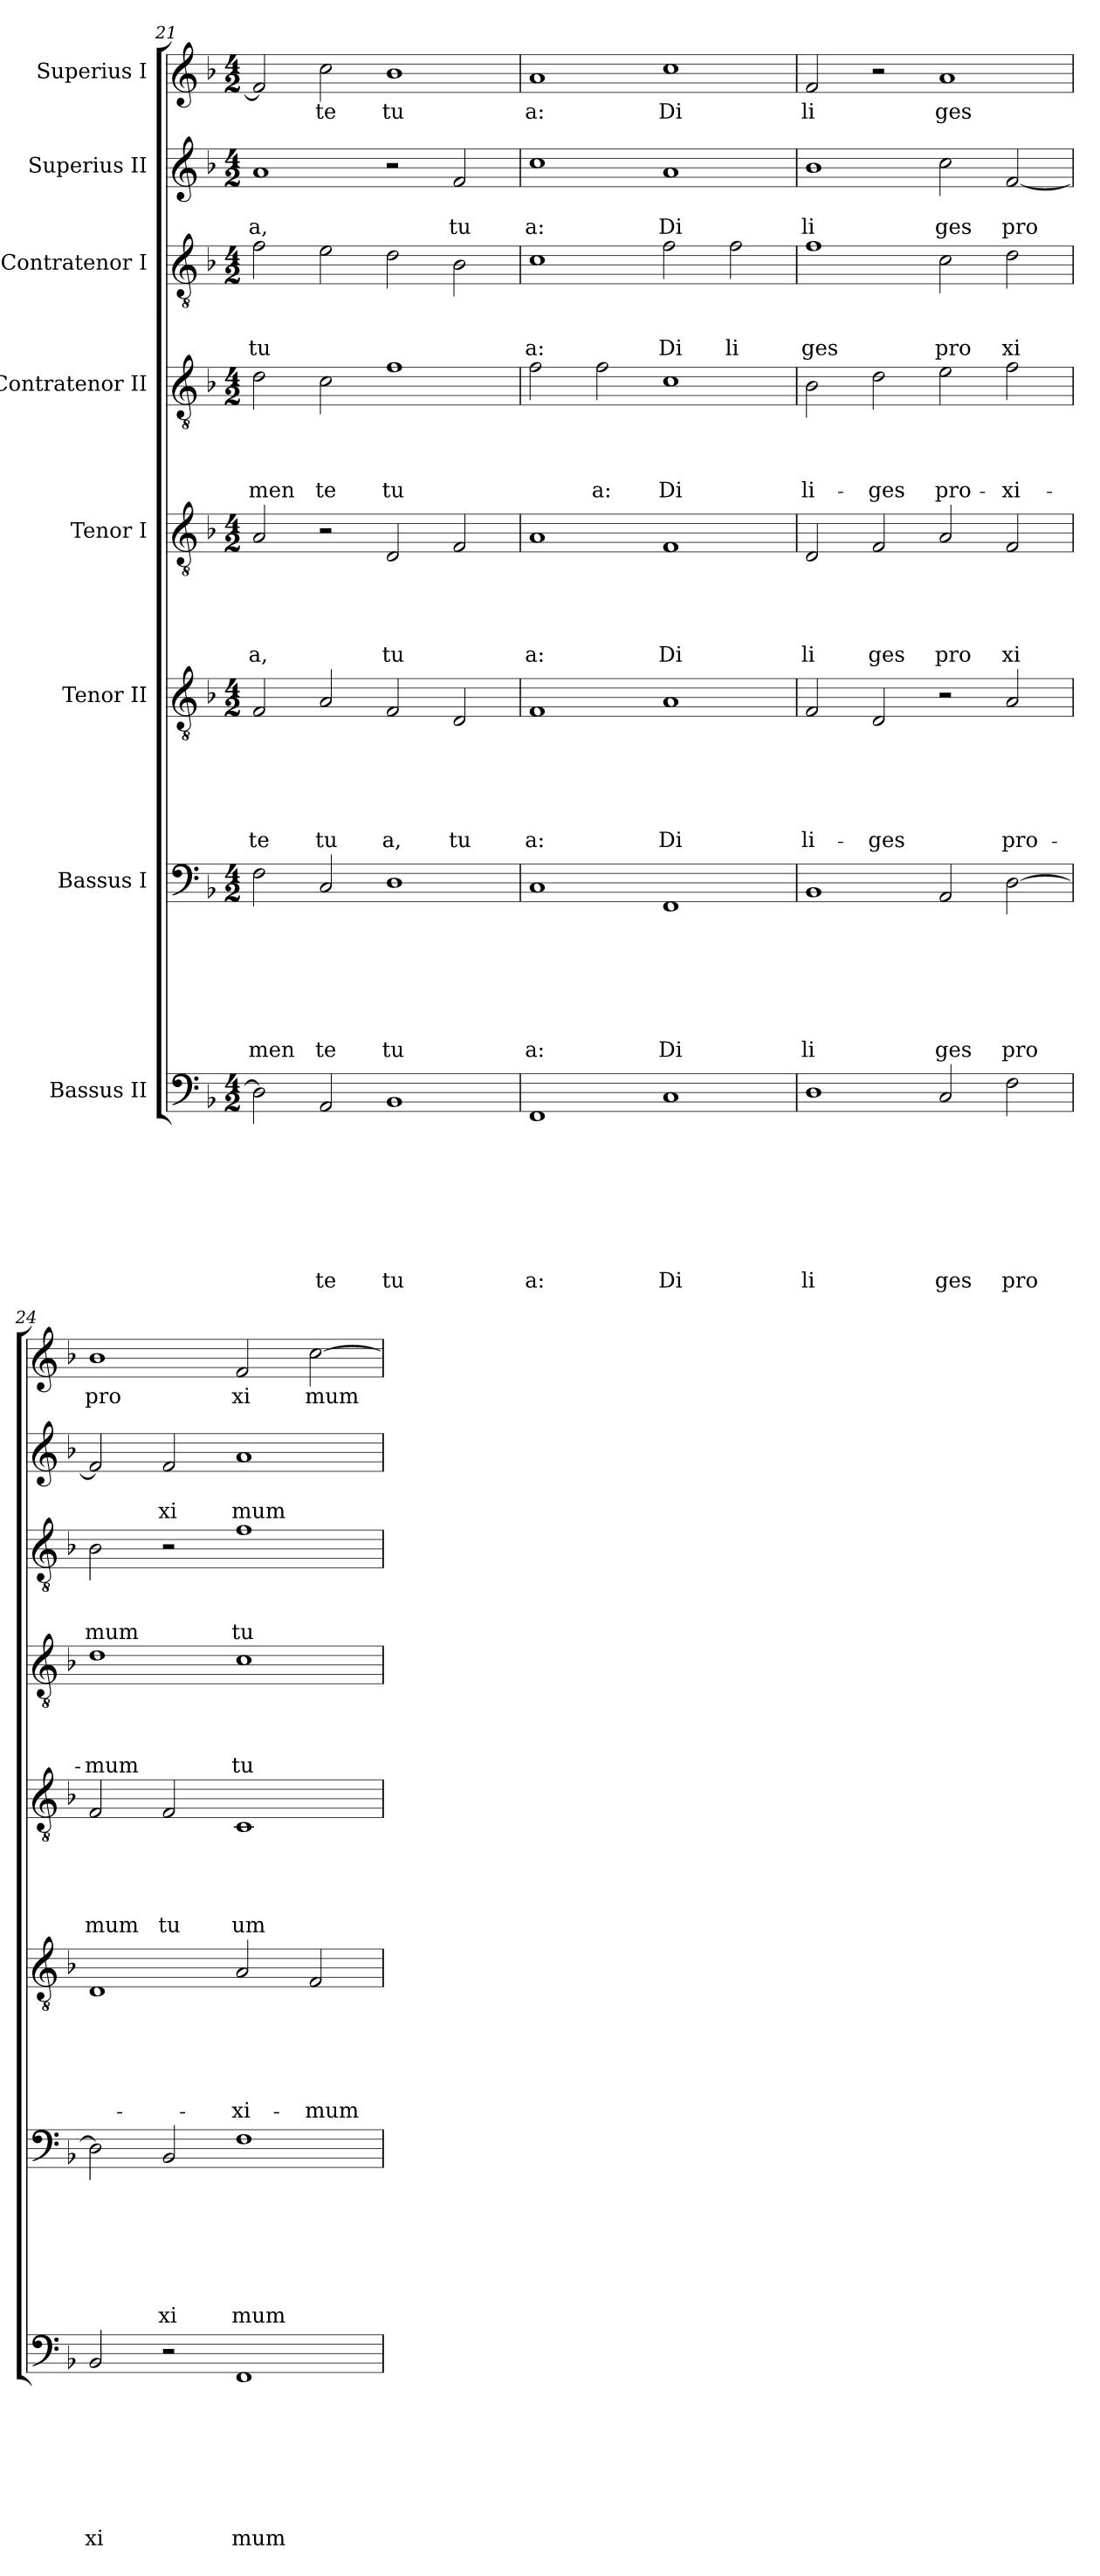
**kern	**text	**text	**text	**text	**text	**text	**text	**text	**kern	**text	**text	**text	**text	**text	**text	**text	**kern	**text	**text	**text	**text	**text	**text	**kern	**text	**text	**text	**text	**text	**kern	**text	**text	**text	**text	**kern	**text	**text	**text	**kern	**text	**text	**kern	**text
*part8	*part8	*part8	*part8	*part8	*part8	*part8	*part8	*part8	*part7	*part7	*part7	*part7	*part7	*part7	*part7	*part7	*part6	*part6	*part6	*part6	*part6	*part6	*part6	*part5	*part5	*part5	*part5	*part5	*part5	*part4	*part4	*part4	*part4	*part4	*part3	*part3	*part3	*part3	*part2	*part2	*part2	*part1	*part1
*staff8	*staff8	*staff8	*staff8	*staff8	*staff8	*staff8	*staff8	*staff8	*staff7	*staff7	*staff7	*staff7	*staff7	*staff7	*staff7	*staff7	*staff6	*staff6	*staff6	*staff6	*staff6	*staff6	*staff6	*staff5	*staff5	*staff5	*staff5	*staff5	*staff5	*staff4	*staff4	*staff4	*staff4	*staff4	*staff3	*staff3	*staff3	*staff3	*staff2	*staff2	*staff2	*staff1	*staff1
*I"Bassus II	*	*	*	*	*	*	*	*	*I"Bassus I	*	*	*	*	*	*	*	*I"Tenor II	*	*	*	*	*	*	*I"Tenor I	*	*	*	*	*	*I"Contratenor II	*	*	*	*	*I"Contratenor I	*	*	*	*I"Superius II	*	*	*I"Superius I	*
*clefF4	*	*	*	*	*	*	*	*	*clefF4	*	*	*	*	*	*	*	*clefGv2	*	*	*	*	*	*	*clefGv2	*	*	*	*	*	*clefGv2	*	*	*	*	*clefGv2	*	*	*	*clefG2	*	*	*clefG2	*
*k[b-]	*	*	*	*	*	*	*	*	*k[b-]	*	*	*	*	*	*	*	*k[b-]	*	*	*	*	*	*	*k[b-]	*	*	*	*	*	*k[b-]	*	*	*	*	*k[b-]	*	*	*	*k[b-]	*	*	*k[b-]	*
*F:	*	*	*	*	*	*	*	*	*F:	*	*	*	*	*	*	*	*F:	*	*	*	*	*	*	*F:	*	*	*	*	*	*F:	*	*	*	*	*F:	*	*	*	*F:	*	*	*F:	*
*M4/2	*	*	*	*	*	*	*	*	*M4/2	*	*	*	*	*	*	*	*M4/2	*	*	*	*	*	*	*M4/2	*	*	*	*	*	*M4/2	*	*	*	*	*M4/2	*	*	*	*M4/2	*	*	*M4/2	*
=21	=21	=21	=21	=21	=21	=21	=21	=21	=21	=21	=21	=21	=21	=21	=21	=21	=21	=21	=21	=21	=21	=21	=21	=21	=21	=21	=21	=21	=21	=21	=21	=21	=21	=21	=21	=21	=21	=21	=21	=21	=21	=21	=21
!	!	!	!	!	!	!	!	!	!	!	!	!	!	!	!	!LO:LY:b	!	!	!	!	!	!	!LO:LY:b	!	!	!	!	!	!LO:LY:b	!	!	!	!	!LO:LY:b	!	!	!	!LO:LY:b	!	!	!LO:LY:b	!	!
2D\]	.	.	.	.	.	.	.	.	2F\	.	.	.	.	.	.	men	2F/	.	.	.	.	.	te	2A/	.	.	.	.	a,	2d\	.	.	.	men	2f\	.	.	tu	1a	.	a,	2f/]	.
!	!	!	!	!	!	!	!	!LO:LY:b	!	!	!	!	!	!	!	!LO:LY:b	!	!	!	!	!	!	!LO:LY:b	!	!	!	!	!	!	!	!	!	!	!LO:LY:b	!	!	!	!	!	!	!	!	!LO:LY:b
2AA/	.	.	.	.	.	.	.	te	2C/	.	.	.	.	.	.	te	2A/	.	.	.	.	.	tu	2r	.	.	.	.	.	2c\	.	.	.	te	2e\	.	.	.	.	.	.	2cc\	te
!	!	!	!	!	!	!	!	!LO:LY:b	!	!	!	!	!	!	!	!LO:LY:b	!	!	!	!	!	!	!LO:LY:b	!	!	!	!	!	!LO:LY:b	!	!	!	!	!LO:LY:b	!	!	!	!	!	!	!	!	!LO:LY:b
1BB-	.	.	.	.	.	.	.	tu	1D	.	.	.	.	.	.	tu	2F/	.	.	.	.	.	a,	2D/	.	.	.	.	tu	1f	.	.	.	tu	2d\	.	.	.	2r	.	.	1b-	tu
!	!	!	!	!	!	!	!	!	!	!	!	!	!	!	!	!	!	!	!	!	!	!	!LO:LY:b	!	!	!	!	!	!	!	!	!	!	!	!	!	!	!	!	!	!LO:LY:b	!	!
.	.	.	.	.	.	.	.	.	.	.	.	.	.	.	.	.	2D/	.	.	.	.	.	tu	2F/	.	.	.	.	.	.	.	.	.	.	2B-\	.	.	.	2f/	.	tu	.	.
=22	=22	=22	=22	=22	=22	=22	=22	=22	=22	=22	=22	=22	=22	=22	=22	=22	=22	=22	=22	=22	=22	=22	=22	=22	=22	=22	=22	=22	=22	=22	=22	=22	=22	=22	=22	=22	=22	=22	=22	=22	=22	=22	=22
!	!	!	!	!	!	!	!	!LO:LY:b	!	!	!	!	!	!	!	!LO:LY:b	!	!	!	!	!	!	!LO:LY:b	!	!	!	!	!	!LO:LY:b	!	!	!	!	!	!	!	!	!LO:LY:b	!	!	!LO:LY:b	!	!LO:LY:b
1FF	.	.	.	.	.	.	.	a:	1C	.	.	.	.	.	.	a:	1F	.	.	.	.	.	a:	1A	.	.	.	.	a:	2f\	.	.	.	.	1c	.	.	a:	1cc	.	a:	1a	a:
!	!	!	!	!	!	!	!	!	!	!	!	!	!	!	!	!	!	!	!	!	!	!	!	!	!	!	!	!	!	!	!	!	!	!LO:LY:b	!	!	!	!	!	!	!	!	!
.	.	.	.	.	.	.	.	.	.	.	.	.	.	.	.	.	.	.	.	.	.	.	.	.	.	.	.	.	.	2f\	.	.	.	a:	.	.	.	.	.	.	.	.	.
!	!	!	!	!	!	!	!	!LO:LY:b	!	!	!	!	!	!	!	!LO:LY:b	!	!	!	!	!	!	!LO:LY:b	!	!	!	!	!	!LO:LY:b	!	!	!	!	!LO:LY:b	!	!	!	!LO:LY:b	!	!	!LO:LY:b	!	!LO:LY:b
1C	.	.	.	.	.	.	.	Di	1FF	.	.	.	.	.	.	Di	1A	.	.	.	.	.	Di	1F	.	.	.	.	Di	1c	.	.	.	Di	2f\	.	.	Di	1a	.	Di	1cc	Di
!	!	!	!	!	!	!	!	!	!	!	!	!	!	!	!	!	!	!	!	!	!	!	!	!	!	!	!	!	!	!	!	!	!	!	!	!	!	!LO:LY:b	!	!	!	!	!
.	.	.	.	.	.	.	.	.	.	.	.	.	.	.	.	.	.	.	.	.	.	.	.	.	.	.	.	.	.	.	.	.	.	.	2f\	.	.	li	.	.	.	.	.
!!LO:PB:g=z
=23	=23	=23	=23	=23	=23	=23	=23	=23	=23	=23	=23	=23	=23	=23	=23	=23	=23	=23	=23	=23	=23	=23	=23	=23	=23	=23	=23	=23	=23	=23	=23	=23	=23	=23	=23	=23	=23	=23	=23	=23	=23	=23	=23
!	!	!	!	!	!	!	!	!LO:LY:b	!	!	!	!	!	!	!	!LO:LY:b	!	!	!	!	!	!	!LO:LY:b	!	!	!	!	!	!LO:LY:b	!	!	!	!	!LO:LY:b	!	!	!	!LO:LY:b	!	!	!LO:LY:b	!	!LO:LY:b
1D	.	.	.	.	.	.	.	li	1BB-	.	.	.	.	.	.	li	2F/	.	.	.	.	.	li-	2D/	.	.	.	.	li	2B-\	.	.	.	li-	1f	.	.	ges	1b-	.	li	2f/	li
!	!	!	!	!	!	!	!	!	!	!	!	!	!	!	!	!	!	!	!	!	!	!	!LO:LY:b	!	!	!	!	!	!LO:LY:b	!	!	!	!	!LO:LY:b	!	!	!	!	!	!	!	!	!
.	.	.	.	.	.	.	.	.	.	.	.	.	.	.	.	.	2D/	.	.	.	.	.	-ges	2F/	.	.	.	.	ges	2d\	.	.	.	-ges	.	.	.	.	.	.	.	2r	.
!	!	!	!	!	!	!	!	!LO:LY:b	!	!	!	!	!	!	!	!LO:LY:b	!	!	!	!	!	!	!	!	!	!	!	!	!LO:LY:b	!	!	!	!	!LO:LY:b	!	!	!	!LO:LY:b	!	!	!LO:LY:b	!	!LO:LY:b
2C/	.	.	.	.	.	.	.	ges	2AA/	.	.	.	.	.	.	ges	2r	.	.	.	.	.	.	2A/	.	.	.	.	pro	2e\	.	.	.	pro-	2c\	.	.	pro	2cc\	.	ges	1a	ges
!	!	!	!	!	!	!	!	!LO:LY:b	!	!	!	!	!	!	!	!LO:LY:b	!	!	!	!	!	!	!LO:LY:b	!	!	!	!	!	!LO:LY:b	!	!	!	!	!LO:LY:b	!	!	!	!LO:LY:b	!	!	!LO:LY:b	!	!
2F\	.	.	.	.	.	.	.	pro	[>2D\	.	.	.	.	.	.	pro	2A/	.	.	.	.	.	pro-	2F/	.	.	.	.	xi	2f\	.	.	.	-xi-	2d\	.	.	xi	[<2f/	.	pro	.	.
=24	=24	=24	=24	=24	=24	=24	=24	=24	=24	=24	=24	=24	=24	=24	=24	=24	=24	=24	=24	=24	=24	=24	=24	=24	=24	=24	=24	=24	=24	=24	=24	=24	=24	=24	=24	=24	=24	=24	=24	=24	=24	=24	=24
!	!	!	!	!	!	!	!	!LO:LY:b	!	!	!	!	!	!	!	!	!	!	!	!	!	!	!	!	!	!	!	!	!LO:LY:b	!	!	!	!	!LO:LY:b	!	!	!	!LO:LY:b	!	!	!	!	!LO:LY:b
2BB-/	.	.	.	.	.	.	.	xi	2D\]	.	.	.	.	.	.	.	1D	.	.	.	.	.	.	2F/	.	.	.	.	mum	1d	.	.	.	-mum	2B-\	.	.	mum	2f/]	.	.	1b-	pro
!	!	!	!	!	!	!	!	!	!	!	!	!	!	!	!	!LO:LY:b	!	!	!	!	!	!	!	!	!	!	!	!	!LO:LY:b	!	!	!	!	!	!	!	!	!	!	!	!LO:LY:b	!	!
2r	.	.	.	.	.	.	.	.	2BB-/	.	.	.	.	.	.	xi	.	.	.	.	.	.	.	2F/	.	.	.	.	tu	.	.	.	.	.	2r	.	.	.	2f/	.	xi	.	.
!	!	!	!	!	!	!	!	!LO:LY:b	!	!	!	!	!	!	!	!LO:LY:b	!	!	!	!	!	!	!LO:LY:b	!	!	!	!	!	!LO:LY:b	!	!	!	!	!LO:LY:b	!	!	!	!LO:LY:b	!	!	!LO:LY:b	!	!LO:LY:b
1FF	.	.	.	.	.	.	.	mum	1F	.	.	.	.	.	.	mum	2A/	.	.	.	.	.	-xi-	1C	.	.	.	.	um	1c	.	.	.	tu-	1f	.	.	tu	1a	.	mum	2f/	xi
!	!	!	!	!	!	!	!	!	!	!	!	!	!	!	!	!	!	!	!	!	!	!	!LO:LY:b	!	!	!	!	!	!	!	!	!	!	!	!	!	!	!	!	!	!	!	!LO:LY:b
.	.	.	.	.	.	.	.	.	.	.	.	.	.	.	.	.	2F/	.	.	.	.	.	-mum	.	.	.	.	.	.	.	.	.	.	.	.	.	.	.	.	.	.	[>2cc\	mum
=	=	=	=	=	=	=	=	=	=	=	=	=	=	=	=	=	=	=	=	=	=	=	=	=	=	=	=	=	=	=	=	=	=	=	=	=	=	=	=	=	=	=	=
*-	*-	*-	*-	*-	*-	*-	*-	*-	*-	*-	*-	*-	*-	*-	*-	*-	*-	*-	*-	*-	*-	*-	*-	*-	*-	*-	*-	*-	*-	*-	*-	*-	*-	*-	*-	*-	*-	*-	*-	*-	*-	*-	*-
